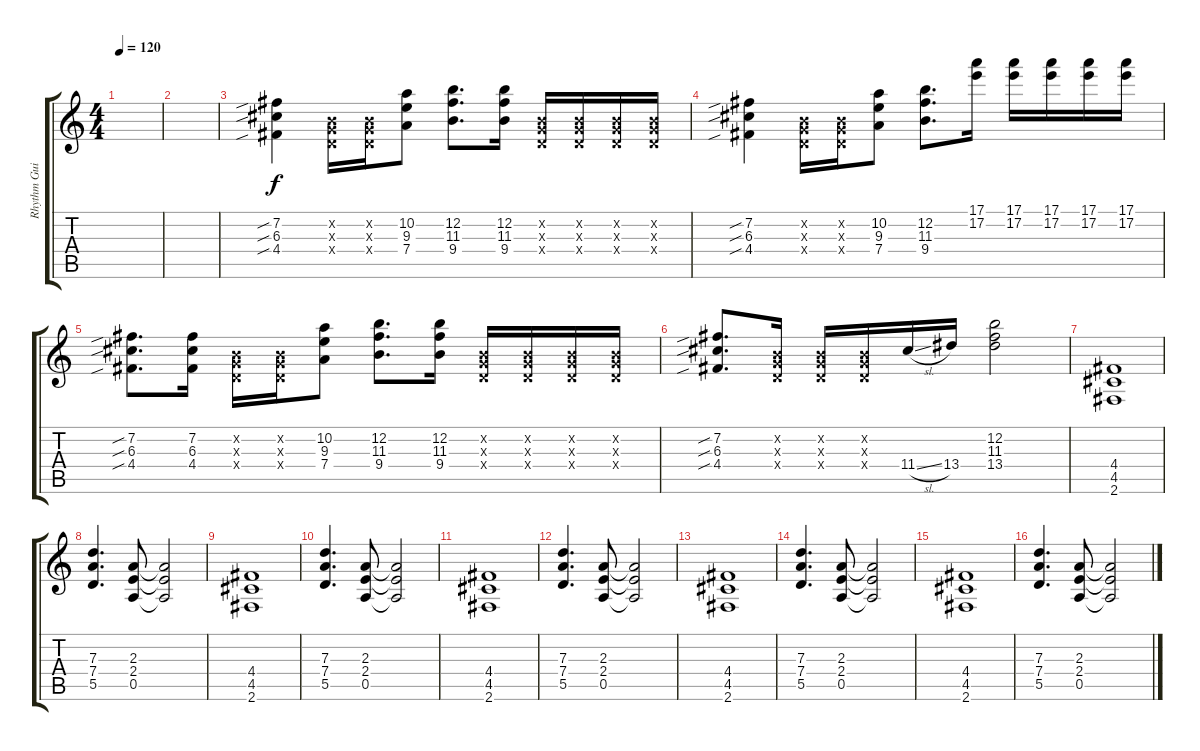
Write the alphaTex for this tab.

\track ("Rhythm Guitar" "Rhythm Gui") {instrument overdrivenguitar}
\staff {score tabs}
\tuning (E4 B3 G3 D3 A2 E2) {hide}
\ts (4 4)
\tempo 120
\clef g2
\ks c
|
|
(7.2{sib} 6.3{sib} 4.4{sib}).4 (0.2{x} 0.3{x} 0.4{x}).16 (0.2{x} 0.3{x} 0.4{x}).16 (10.2 9.3 7.4).8 (12.2 11.3 9.4).8{d} (12.2 11.3 9.4).16 (0.2{x} 0.3{x} 0.4{x}).16 (0.2{x} 0.3{x} 0.4{x}).16 (0.2{x} 0.3{x} 0.4{x}).16 (0.2{x} 0.3{x} 0.4{x}).16 |
(7.2{sib} 6.3{sib} 4.4{sib}).4 (0.2{x} 0.3{x} 0.4{x}).16 (0.2{x} 0.3{x} 0.4{x}).16 (10.2 9.3 7.4).8 (12.2 11.3 9.4).8{d} (17.1 17.2).16 (17.1 17.2).16 (17.1 17.2).16 (17.1 17.2).16 (17.1 17.2).16 |
(7.2{sib} 6.3{sib} 4.4{sib}).8{d} (7.2 6.3 4.4).16 (0.2{x} 0.3{x} 0.4{x}).16 (0.2{x} 0.3{x} 0.4{x}).16 (10.2 9.3 7.4).8 (12.2 11.3 9.4).8{d} (12.2 11.3 9.4).16 (0.2{x} 0.3{x} 0.4{x}).16 (0.2{x} 0.3{x} 0.4{x}).16 (0.2{x} 0.3{x} 0.4{x}).16 (0.2{x} 0.3{x} 0.4{x}).16 |
(7.2{sib} 6.3{sib} 4.4{sib}).8{d} (0.2{x} 0.3{x} 0.4{x}).16 (0.2{x} 0.3{x} 0.4{x}).16 (0.2{x} 0.3{x} 0.4{x}).16 11.4{sl}.16 13.4.16 (12.2 11.3 13.4).2 |
(4.4 4.5 2.6).1 |
(7.3 7.4 5.5).4{d} (2.3 2.4 0.5).8 (2.3{t} 2.4{t} 0.5{t}).2 |
(4.4 4.5 2.6).1 |
(7.3 7.4 5.5).4{d} (2.3 2.4 0.5).8 (2.3{t} 2.4{t} 0.5{t}).2 |
(4.4 4.5 2.6).1 |
(7.3 7.4 5.5).4{d} (2.3 2.4 0.5).8 (2.3{t} 2.4{t} 0.5{t}).2 |
(4.4 4.5 2.6).1 |
(7.3 7.4 5.5).4{d} (2.3 2.4 0.5).8 (2.3{t} 2.4{t} 0.5{t}).2 |
(4.4 4.5 2.6).1 |
(7.3 7.4 5.5).4{d} (2.3 2.4 0.5).8 (2.3{t} 2.4{t} 0.5{t}).2
